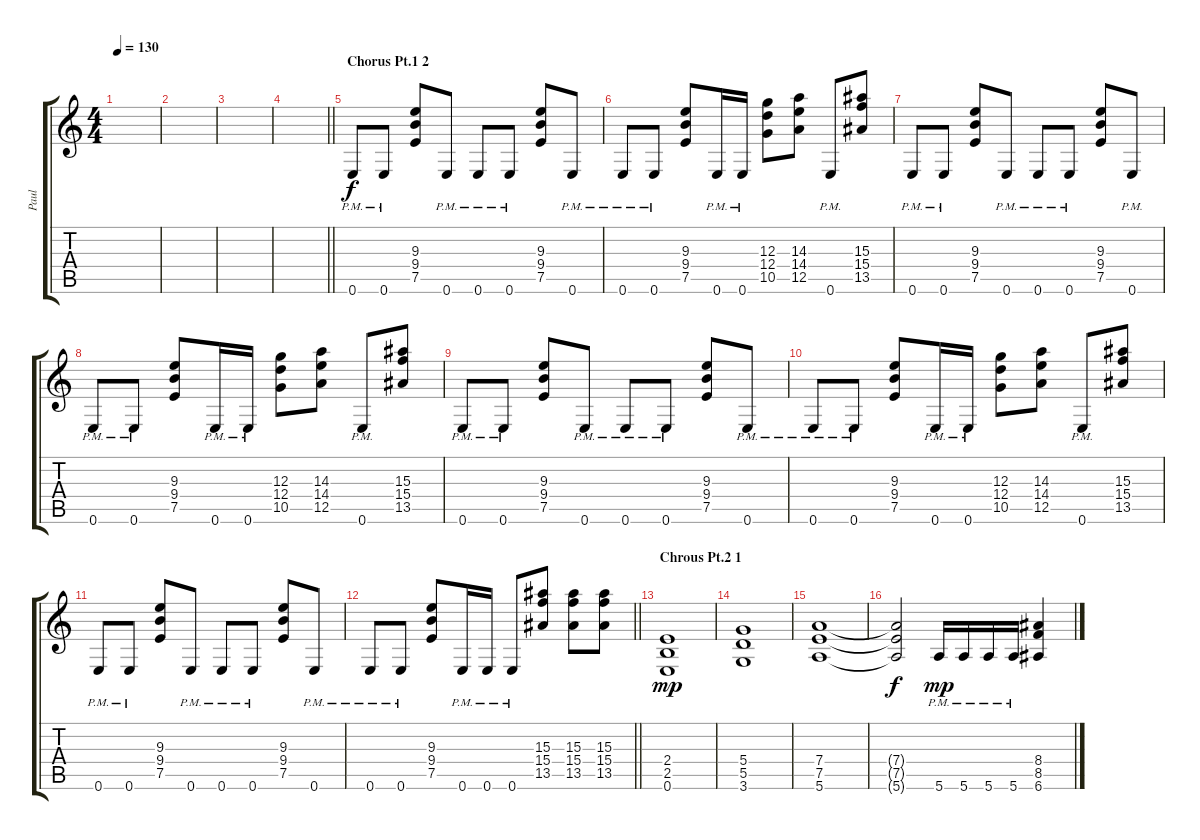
\track ("Paul" "Paul") {instrument distortionguitar}
\staff {score tabs}
\tuning (E4 B3 G3 D3 A2 E2) {hide}
\ts (4 4)
\tempo 130
\clef g2
\ks c
|
|
|
\barLineRight lightlight
|
\section ("" "Chorus Pt.1 2")
0.6{pm}.8 0.6{pm}.8 (9.3 9.4 7.5).8 0.6{pm}.8 0.6{pm}.8 0.6{pm}.8 (9.3 9.4 7.5).8 0.6{pm}.8 |
0.6{pm}.8 0.6{pm}.8 (9.3 9.4 7.5).8 0.6{pm}.16 0.6{pm}.16 (12.3 12.4 10.5).8 (14.3 14.4 12.5).8 0.6{pm}.8 (15.3 15.4 13.5).8 |
0.6{pm}.8 0.6{pm}.8 (9.3 9.4 7.5).8 0.6{pm}.8 0.6{pm}.8 0.6{pm}.8 (9.3 9.4 7.5).8 0.6{pm}.8 |
0.6{pm}.8 0.6{pm}.8 (9.3 9.4 7.5).8 0.6{pm}.16 0.6{pm}.16 (12.3 12.4 10.5).8 (14.3 14.4 12.5).8 0.6{pm}.8 (15.3 15.4 13.5).8 |
0.6{pm}.8 0.6{pm}.8 (9.3 9.4 7.5).8 0.6{pm}.8 0.6{pm}.8 0.6{pm}.8 (9.3 9.4 7.5).8 0.6{pm}.8 |
0.6{pm}.8 0.6{pm}.8 (9.3 9.4 7.5).8 0.6{pm}.16 0.6{pm}.16 (12.3 12.4 10.5).8 (14.3 14.4 12.5).8 0.6{pm}.8 (15.3 15.4 13.5).8 |
0.6{pm}.8 0.6{pm}.8 (9.3 9.4 7.5).8 0.6{pm}.8 0.6{pm}.8 0.6{pm}.8 (9.3 9.4 7.5).8 0.6{pm}.8 |
\barLineRight lightlight
0.6{pm}.8 0.6{pm}.8 (9.3 9.4 7.5).8 0.6{pm}.16 0.6{pm}.16 0.6{pm}.8 (15.3 15.4 13.5).8 (15.3 15.4 13.5).8 (15.3 15.4 13.5).8 |
\section ("" "Chrous Pt.2 1")
(2.4 2.5 0.6).1{dy mp} |
(5.4 5.5 3.6).1 |
(7.4 7.5 5.6).1 |
(7.4{t} 7.5{t} 5.6{t}).2{dy f} 5.6{pm}.16{dy mp} 5.6{pm}.16 5.6{pm}.16 5.6{pm}.16 (8.4 8.5 6.6).4
